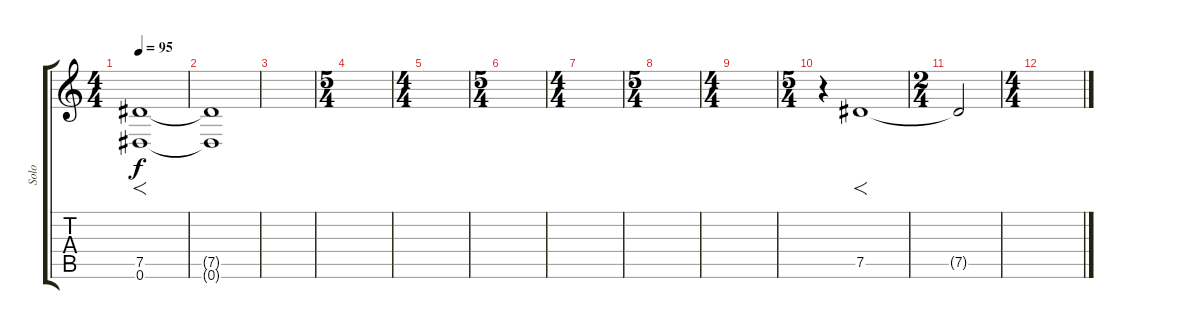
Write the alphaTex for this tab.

\track ("Solo" "Solo") {instrument distortionguitar}
\staff {score tabs}
\tuning (Eb4 Bb3 Gb3 Db3 Ab2 Eb2) {hide}
\ts (4 4)
\tempo 95
\clef g2
\ks c
(7.5 0.6).1{f dy f volume 4 instrument distortionguitar} |
(7.5{t} 0.6{t}).1 |
|
\ts (5 4)
|
\ts (4 4)
|
\ts (5 4)
|
\ts (4 4)
|
\ts (5 4)
|
\ts (4 4)
|
\ts (5 4)
r.4 7.5.1{f} |
\ts (2 4)
7.5{t}.2 |
\ts (4 4)
